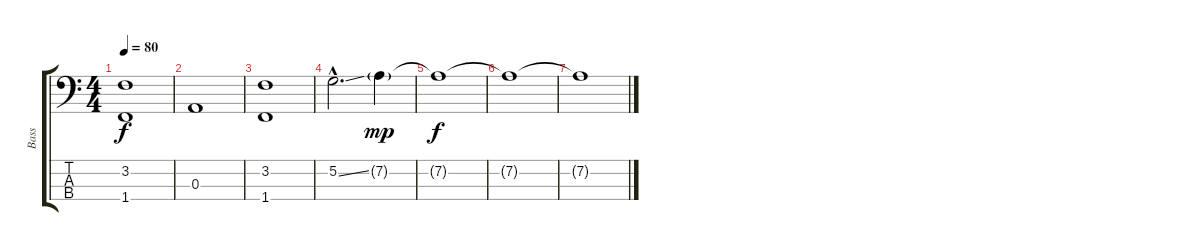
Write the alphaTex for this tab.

\track ("Bass" "Bass") {instrument electricbassfinger}
\staff {score tabs}
\tuning (G2 D2 A1 E1) {hide}
\ts (4 4)
\tempo 80
\clef f4
\ks c
(3.2 1.4).1{dy f} |
0.3.1 |
(3.2 1.4).1 |
5.2{ss hac}.2{d} 7.2{g}.4{dy mp} |
7.2{t}.1{dy f} |
7.2{t}.1 |
7.2{t}.1{volume 0}
